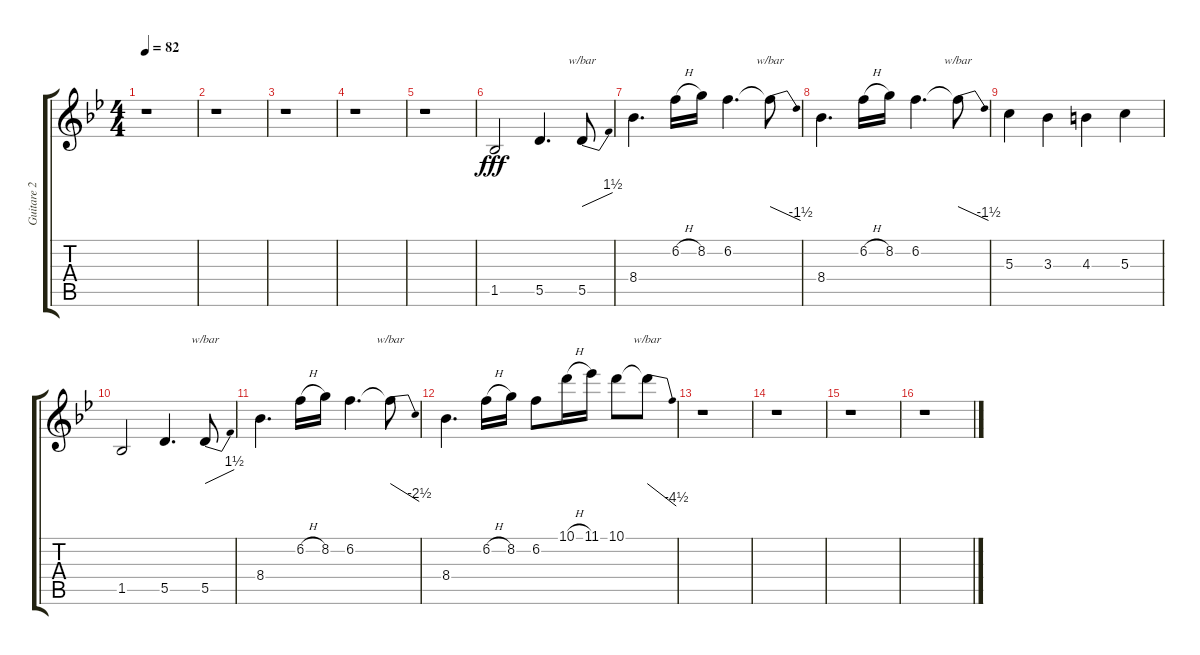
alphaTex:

\track ("Guitare 2" "Guitare 2") {instrument overdrivenguitar}
\staff {score tabs}
\tuning (E4 B3 G3 D3 A2 E2) {hide}
\ts (4 4)
\tempo 82
\clef g2
\ks bb
r.1{dy fff} |
r.1 |
r.1 |
r.1 |
r.1 |
1.5.2 5.5.4{d} 5.5.8{tbe (dive default 0 0 60 6)} |
8.4.4{d} 6.2{h}.16 8.2.16 6.2.4{d} 6.2{t}.8{tbe (dive default 0 0 60 -6)} |
8.4.4{d} 6.2{h}.16 8.2.16 6.2.4{d} 6.2{t}.8{tbe (dive default 0 0 60 -6)} |
5.3.4 3.3.4 4.3.4 5.3.4 |
1.5.2 5.5.4{d} 5.5.8{tbe (dive default 0 0 60 6)} |
8.4.4{d} 6.2{h}.16 8.2.16 6.2.4{d} 6.2{t}.8{tbe (dive default 0 0 60 -10)} |
8.4.4{d} 6.2{h}.16 8.2.16 6.2.8 10.1{h}.16 11.1.16 10.1.8 10.1{t}.8{tbe (dive default 0 0 60 -18)} |
r.1 |
r.1 |
r.1 |
r.1
